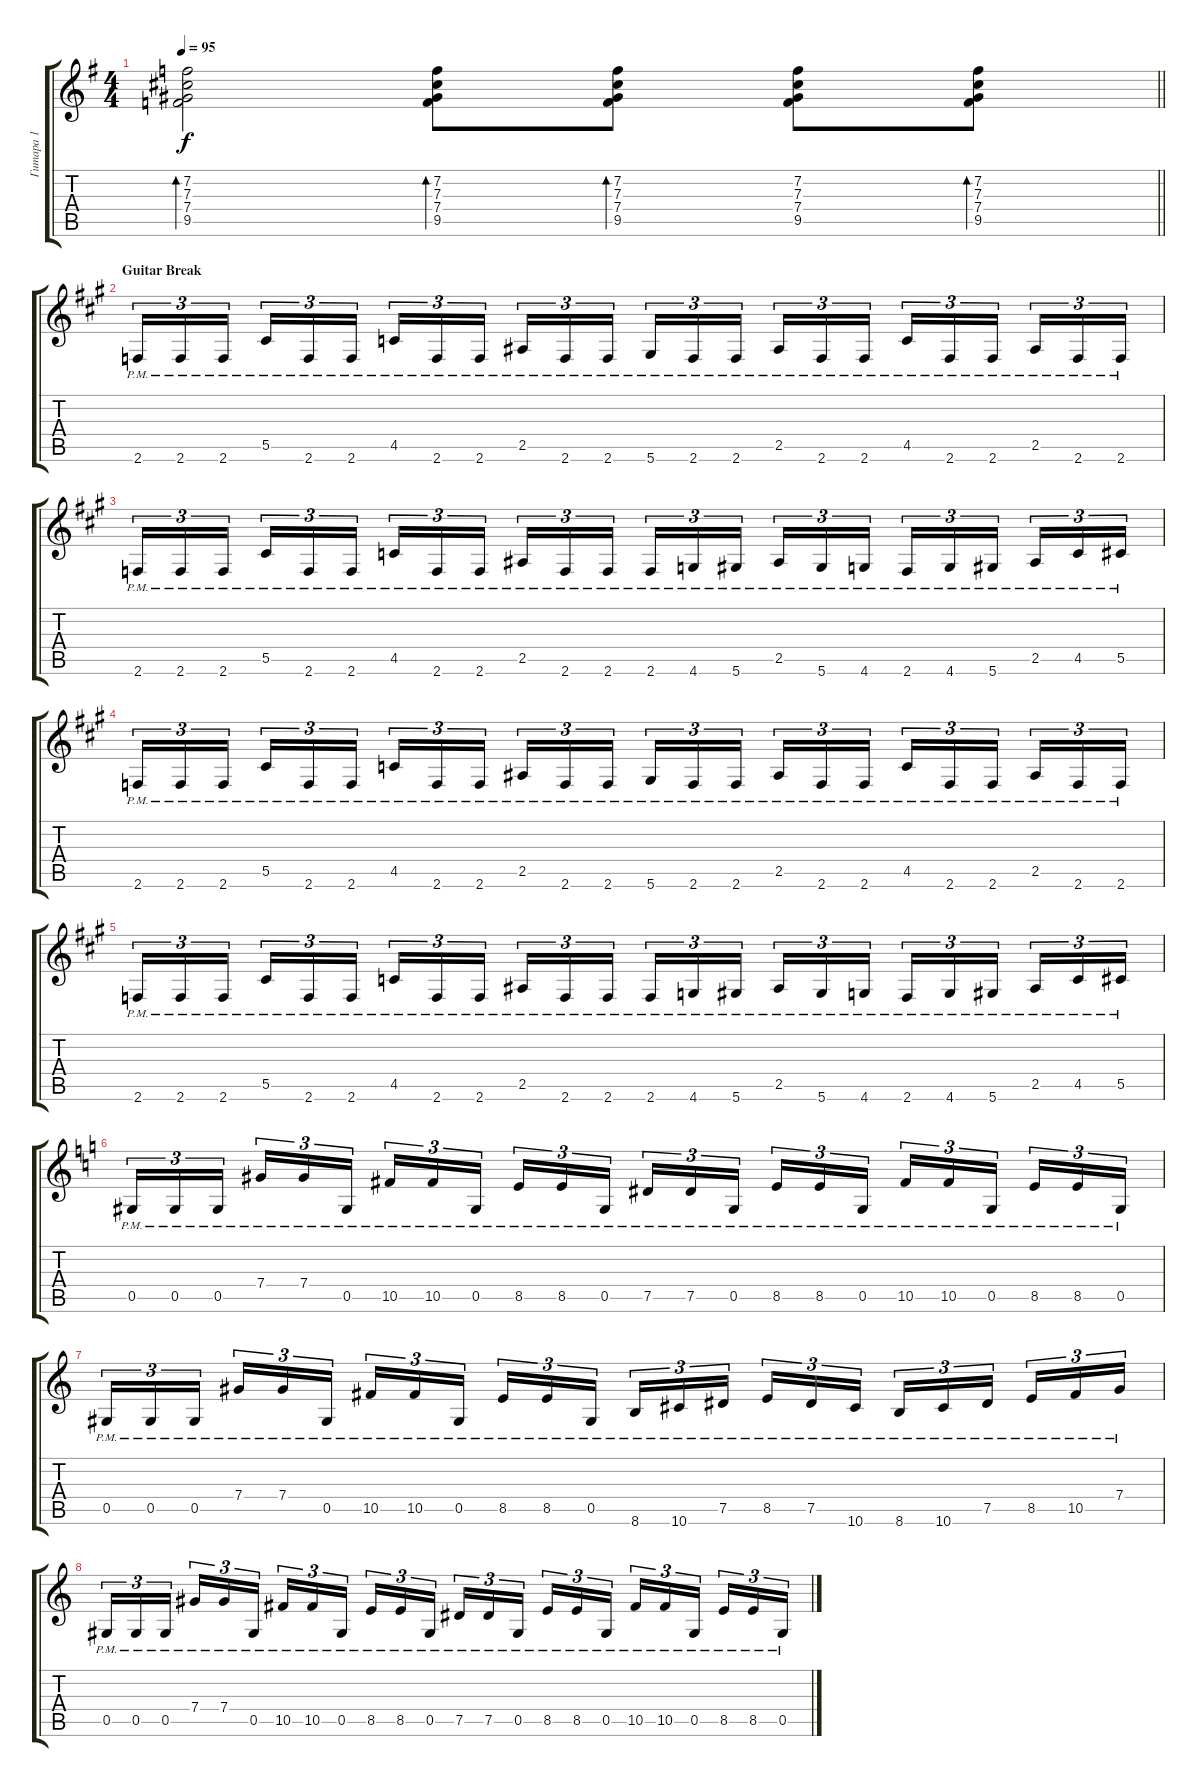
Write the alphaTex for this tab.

\track ("Гитара 1" "Гитара 1") {instrument distortionguitar}
\staff {score tabs}
\tuning (Eb4 Bb3 Gb3 Db3 Ab2 Eb2) {hide}
\ts (4 4)
\tempo 95
\clef g2
\barLineRight lightlight
\ks eminor
(7.2 7.3 7.4 9.5).2{bd 120 dy f} (7.2 7.3 7.4 9.5).8{bd 120} (7.2 7.3 7.4 9.5).8{bd 120} (7.2 7.3 7.4 9.5).8 (7.2 7.3 7.4 9.5).8{bd 120} |
\section ("" "Guitar Break")
\ks f#minor
2.6{pm}.16{tu (3 2)} 2.6{pm}.16{tu (3 2)} 2.6{pm}.16{tu (3 2) beam splitsecondary} 5.5{pm}.16{tu (3 2)} 2.6{pm}.16{tu (3 2)} 2.6{pm}.16{tu (3 2)} 4.5{pm}.16{tu (3 2)} 2.6{pm}.16{tu (3 2)} 2.6{pm}.16{tu (3 2) beam splitsecondary} 2.5{pm}.16{tu (3 2)} 2.6{pm}.16{tu (3 2)} 2.6{pm}.16{tu (3 2)} 5.6{pm}.16{tu (3 2)} 2.6{pm}.16{tu (3 2)} 2.6{pm}.16{tu (3 2) beam splitsecondary} 2.5{pm}.16{tu (3 2)} 2.6{pm}.16{tu (3 2)} 2.6{pm}.16{tu (3 2)} 4.5{pm}.16{tu (3 2)} 2.6{pm}.16{tu (3 2)} 2.6{pm}.16{tu (3 2) beam splitsecondary} 2.5{pm}.16{tu (3 2)} 2.6{pm}.16{tu (3 2)} 2.6{pm}.16{tu (3 2)} |
2.6{pm}.16{tu (3 2)} 2.6{pm}.16{tu (3 2)} 2.6{pm}.16{tu (3 2) beam splitsecondary} 5.5{pm}.16{tu (3 2)} 2.6{pm}.16{tu (3 2)} 2.6{pm}.16{tu (3 2)} 4.5{pm}.16{tu (3 2)} 2.6{pm}.16{tu (3 2)} 2.6{pm}.16{tu (3 2) beam splitsecondary} 2.5{pm}.16{tu (3 2)} 2.6{pm}.16{tu (3 2)} 2.6{pm}.16{tu (3 2)} 2.6{pm}.16{tu (3 2)} 4.6{pm}.16{tu (3 2)} 5.6{pm}.16{tu (3 2) beam splitsecondary} 2.5{pm}.16{tu (3 2)} 5.6{pm}.16{tu (3 2)} 4.6{pm}.16{tu (3 2)} 2.6{pm}.16{tu (3 2)} 4.6{pm}.16{tu (3 2)} 5.6{pm}.16{tu (3 2) beam splitsecondary} 2.5{pm}.16{tu (3 2)} 4.5{pm}.16{tu (3 2)} 5.5{pm}.16{tu (3 2)} |
2.6{pm}.16{tu (3 2)} 2.6{pm}.16{tu (3 2)} 2.6{pm}.16{tu (3 2) beam splitsecondary} 5.5{pm}.16{tu (3 2)} 2.6{pm}.16{tu (3 2)} 2.6{pm}.16{tu (3 2)} 4.5{pm}.16{tu (3 2)} 2.6{pm}.16{tu (3 2)} 2.6{pm}.16{tu (3 2) beam splitsecondary} 2.5{pm}.16{tu (3 2)} 2.6{pm}.16{tu (3 2)} 2.6{pm}.16{tu (3 2)} 5.6{pm}.16{tu (3 2)} 2.6{pm}.16{tu (3 2)} 2.6{pm}.16{tu (3 2) beam splitsecondary} 2.5{pm}.16{tu (3 2)} 2.6{pm}.16{tu (3 2)} 2.6{pm}.16{tu (3 2)} 4.5{pm}.16{tu (3 2)} 2.6{pm}.16{tu (3 2)} 2.6{pm}.16{tu (3 2) beam splitsecondary} 2.5{pm}.16{tu (3 2)} 2.6{pm}.16{tu (3 2)} 2.6{pm}.16{tu (3 2)} |
2.6{pm}.16{tu (3 2)} 2.6{pm}.16{tu (3 2)} 2.6{pm}.16{tu (3 2) beam splitsecondary} 5.5{pm}.16{tu (3 2)} 2.6{pm}.16{tu (3 2)} 2.6{pm}.16{tu (3 2)} 4.5{pm}.16{tu (3 2)} 2.6{pm}.16{tu (3 2)} 2.6{pm}.16{tu (3 2) beam splitsecondary} 2.5{pm}.16{tu (3 2)} 2.6{pm}.16{tu (3 2)} 2.6{pm}.16{tu (3 2)} 2.6{pm}.16{tu (3 2)} 4.6{pm}.16{tu (3 2)} 5.6{pm}.16{tu (3 2) beam splitsecondary} 2.5{pm}.16{tu (3 2)} 5.6{pm}.16{tu (3 2)} 4.6{pm}.16{tu (3 2)} 2.6{pm}.16{tu (3 2)} 4.6{pm}.16{tu (3 2)} 5.6{pm}.16{tu (3 2) beam splitsecondary} 2.5{pm}.16{tu (3 2)} 4.5{pm}.16{tu (3 2)} 5.5{pm}.16{tu (3 2)} |
\ks aminor
0.5{pm}.16{tu (3 2)} 0.5{pm}.16{tu (3 2)} 0.5{pm}.16{tu (3 2) beam splitsecondary} 7.4{pm}.16{tu (3 2)} 7.4{pm}.16{tu (3 2)} 0.5{pm}.16{tu (3 2)} 10.5{pm}.16{tu (3 2)} 10.5{pm}.16{tu (3 2)} 0.5{pm}.16{tu (3 2) beam splitsecondary} 8.5{pm}.16{tu (3 2)} 8.5{pm}.16{tu (3 2)} 0.5{pm}.16{tu (3 2)} 7.5{pm}.16{tu (3 2)} 7.5{pm}.16{tu (3 2)} 0.5{pm}.16{tu (3 2) beam splitsecondary} 8.5{pm}.16{tu (3 2)} 8.5{pm}.16{tu (3 2)} 0.5{pm}.16{tu (3 2)} 10.5{pm}.16{tu (3 2)} 10.5{pm}.16{tu (3 2)} 0.5{pm}.16{tu (3 2) beam splitsecondary} 8.5{pm}.16{tu (3 2)} 8.5{pm}.16{tu (3 2)} 0.5{pm}.16{tu (3 2)} |
0.5{pm}.16{tu (3 2)} 0.5{pm}.16{tu (3 2)} 0.5{pm}.16{tu (3 2) beam splitsecondary} 7.4{pm}.16{tu (3 2)} 7.4{pm}.16{tu (3 2)} 0.5{pm}.16{tu (3 2)} 10.5{pm}.16{tu (3 2)} 10.5{pm}.16{tu (3 2)} 0.5{pm}.16{tu (3 2) beam splitsecondary} 8.5{pm}.16{tu (3 2)} 8.5{pm}.16{tu (3 2)} 0.5{pm}.16{tu (3 2)} 8.6{pm}.16{tu (3 2)} 10.6{pm}.16{tu (3 2)} 7.5{pm}.16{tu (3 2) beam splitsecondary} 8.5{pm}.16{tu (3 2)} 7.5{pm}.16{tu (3 2)} 10.6{pm}.16{tu (3 2)} 8.6{pm}.16{tu (3 2)} 10.6{pm}.16{tu (3 2)} 7.5{pm}.16{tu (3 2) beam splitsecondary} 8.5{pm}.16{tu (3 2)} 10.5{pm}.16{tu (3 2)} 7.4{pm}.16{tu (3 2)} |
0.5{pm}.16{tu (3 2)} 0.5{pm}.16{tu (3 2)} 0.5{pm}.16{tu (3 2) beam splitsecondary} 7.4{pm}.16{tu (3 2)} 7.4{pm}.16{tu (3 2)} 0.5{pm}.16{tu (3 2)} 10.5{pm}.16{tu (3 2)} 10.5{pm}.16{tu (3 2)} 0.5{pm}.16{tu (3 2) beam splitsecondary} 8.5{pm}.16{tu (3 2)} 8.5{pm}.16{tu (3 2)} 0.5{pm}.16{tu (3 2)} 7.5{pm}.16{tu (3 2)} 7.5{pm}.16{tu (3 2)} 0.5{pm}.16{tu (3 2) beam splitsecondary} 8.5{pm}.16{tu (3 2)} 8.5{pm}.16{tu (3 2)} 0.5{pm}.16{tu (3 2)} 10.5{pm}.16{tu (3 2)} 10.5{pm}.16{tu (3 2)} 0.5{pm}.16{tu (3 2) beam splitsecondary} 8.5{pm}.16{tu (3 2)} 8.5{pm}.16{tu (3 2)} 0.5{pm}.16{tu (3 2)}
